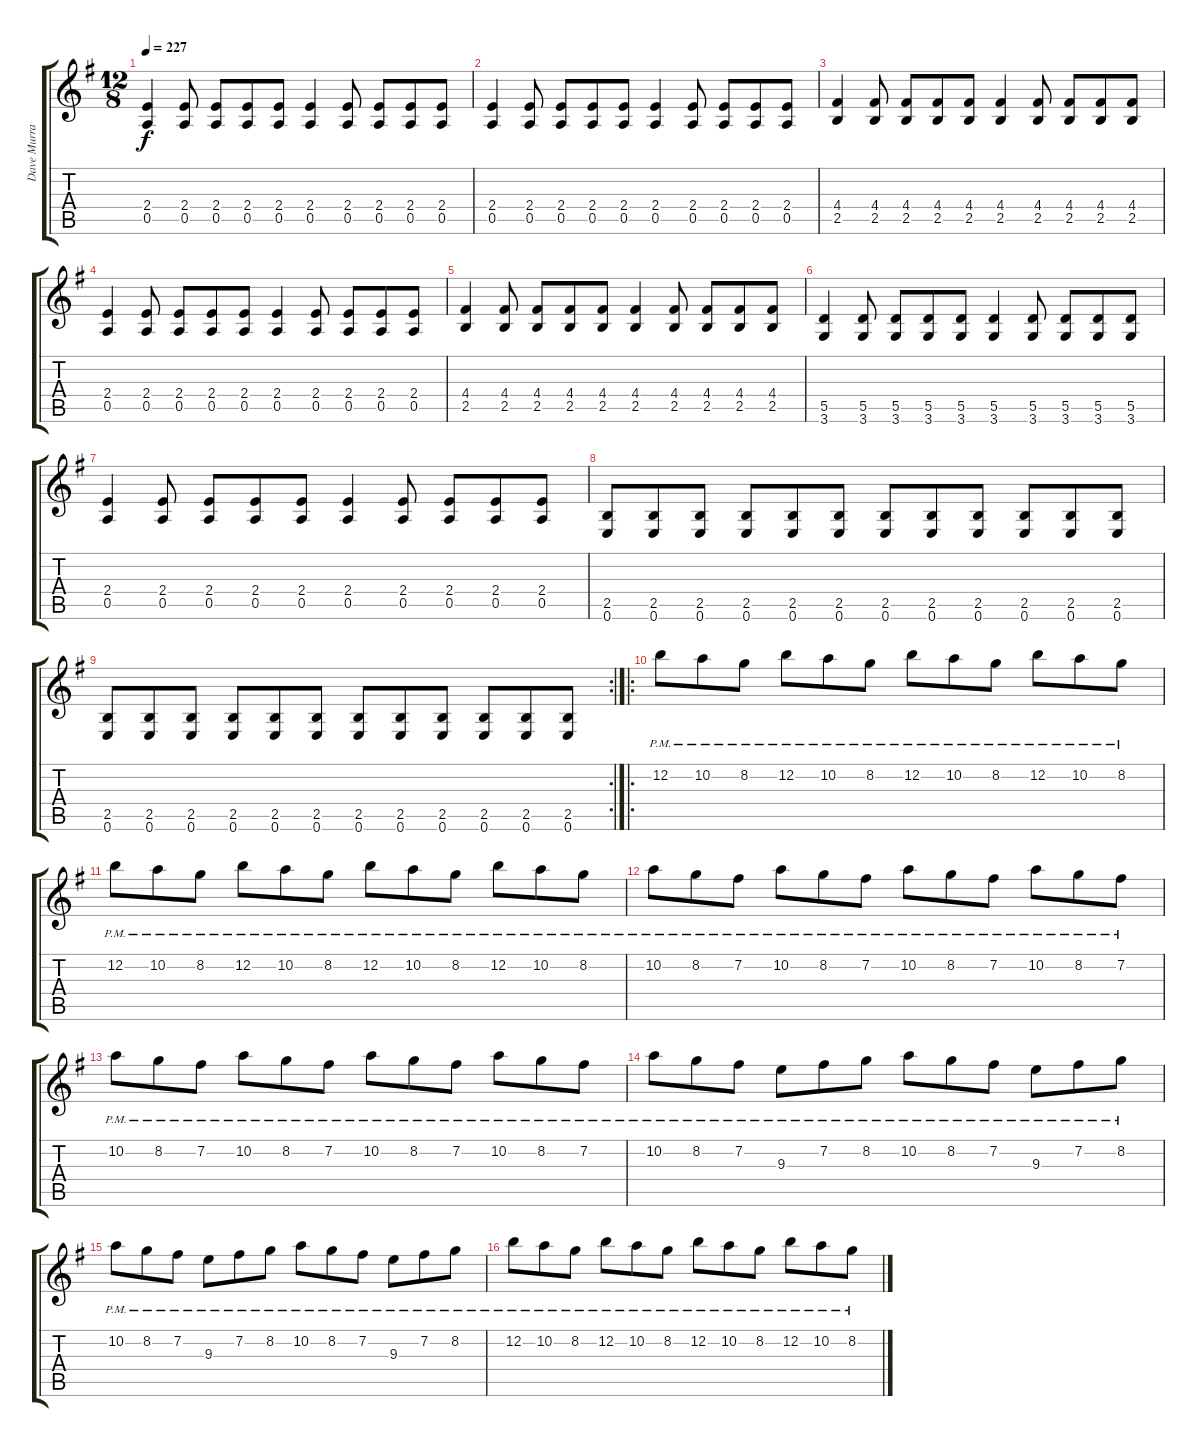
\track ("Dave Murray" "Dave Murra") {instrument distortionguitar}
\staff {score tabs}
\tuning (E4 B3 G3 D3 A2 E2) {hide}
\ts (12 8)
\tempo 227
\clef g2
\ks g
(2.4 0.5).4{dy f} (2.4 0.5).8 (2.4 0.5).8 (2.4 0.5).8 (2.4 0.5).8 (2.4 0.5).4 (2.4 0.5).8 (2.4 0.5).8 (2.4 0.5).8 (2.4 0.5).8 |
(2.4 0.5).4 (2.4 0.5).8 (2.4 0.5).8 (2.4 0.5).8 (2.4 0.5).8 (2.4 0.5).4 (2.4 0.5).8 (2.4 0.5).8 (2.4 0.5).8 (2.4 0.5).8 |
(4.4 2.5).4 (4.4 2.5).8 (4.4 2.5).8 (4.4 2.5).8 (4.4 2.5).8 (4.4 2.5).4 (4.4 2.5).8 (4.4 2.5).8 (4.4 2.5).8 (4.4 2.5).8 |
(2.4 0.5).4 (2.4 0.5).8 (2.4 0.5).8 (2.4 0.5).8 (2.4 0.5).8 (2.4 0.5).4 (2.4 0.5).8 (2.4 0.5).8 (2.4 0.5).8 (2.4 0.5).8 |
(4.4 2.5).4 (4.4 2.5).8 (4.4 2.5).8 (4.4 2.5).8 (4.4 2.5).8 (4.4 2.5).4 (4.4 2.5).8 (4.4 2.5).8 (4.4 2.5).8 (4.4 2.5).8 |
(5.5 3.6).4 (5.5 3.6).8 (5.5 3.6).8 (5.5 3.6).8 (5.5 3.6).8 (5.5 3.6).4 (5.5 3.6).8 (5.5 3.6).8 (5.5 3.6).8 (5.5 3.6).8 |
(2.4 0.5).4 (2.4 0.5).8 (2.4 0.5).8 (2.4 0.5).8 (2.4 0.5).8 (2.4 0.5).4 (2.4 0.5).8 (2.4 0.5).8 (2.4 0.5).8 (2.4 0.5).8 |
(2.5 0.6).8 (2.5 0.6).8 (2.5 0.6).8 (2.5 0.6).8 (2.5 0.6).8 (2.5 0.6).8 (2.5 0.6).8 (2.5 0.6).8 (2.5 0.6).8 (2.5 0.6).8 (2.5 0.6).8 (2.5 0.6).8 |
\rc 2
(2.5 0.6).8 (2.5 0.6).8 (2.5 0.6).8 (2.5 0.6).8 (2.5 0.6).8 (2.5 0.6).8 (2.5 0.6).8 (2.5 0.6).8 (2.5 0.6).8 (2.5 0.6).8 (2.5 0.6).8 (2.5 0.6).8 |
\ro
12.2{pm}.8 10.2{pm}.8 8.2{pm}.8 12.2{pm}.8 10.2{pm}.8 8.2{pm}.8 12.2{pm}.8 10.2{pm}.8 8.2{pm}.8 12.2{pm}.8 10.2{pm}.8 8.2{pm}.8 |
12.2{pm}.8 10.2{pm}.8 8.2{pm}.8 12.2{pm}.8 10.2{pm}.8 8.2{pm}.8 12.2{pm}.8 10.2{pm}.8 8.2{pm}.8 12.2{pm}.8 10.2{pm}.8 8.2{pm}.8 |
10.2{pm}.8 8.2{pm}.8 7.2{pm}.8 10.2{pm}.8 8.2{pm}.8 7.2{pm}.8 10.2{pm}.8 8.2{pm}.8 7.2{pm}.8 10.2{pm}.8 8.2{pm}.8 7.2{pm}.8 |
10.2{pm}.8 8.2{pm}.8 7.2{pm}.8 10.2{pm}.8 8.2{pm}.8 7.2{pm}.8 10.2{pm}.8 8.2{pm}.8 7.2{pm}.8 10.2{pm}.8 8.2{pm}.8 7.2{pm}.8 |
10.2{pm}.8 8.2{pm}.8 7.2{pm}.8 9.3{pm}.8 7.2{pm}.8 8.2{pm}.8 10.2{pm}.8 8.2{pm}.8 7.2{pm}.8 9.3{pm}.8 7.2{pm}.8 8.2{pm}.8 |
10.2{pm}.8 8.2{pm}.8 7.2{pm}.8 9.3{pm}.8 7.2{pm}.8 8.2{pm}.8 10.2{pm}.8 8.2{pm}.8 7.2{pm}.8 9.3{pm}.8 7.2{pm}.8 8.2{pm}.8 |
12.2{pm}.8 10.2{pm}.8 8.2{pm}.8 12.2{pm}.8 10.2{pm}.8 8.2{pm}.8 12.2{pm}.8 10.2{pm}.8 8.2{pm}.8 12.2{pm}.8 10.2{pm}.8 8.2{pm}.8
